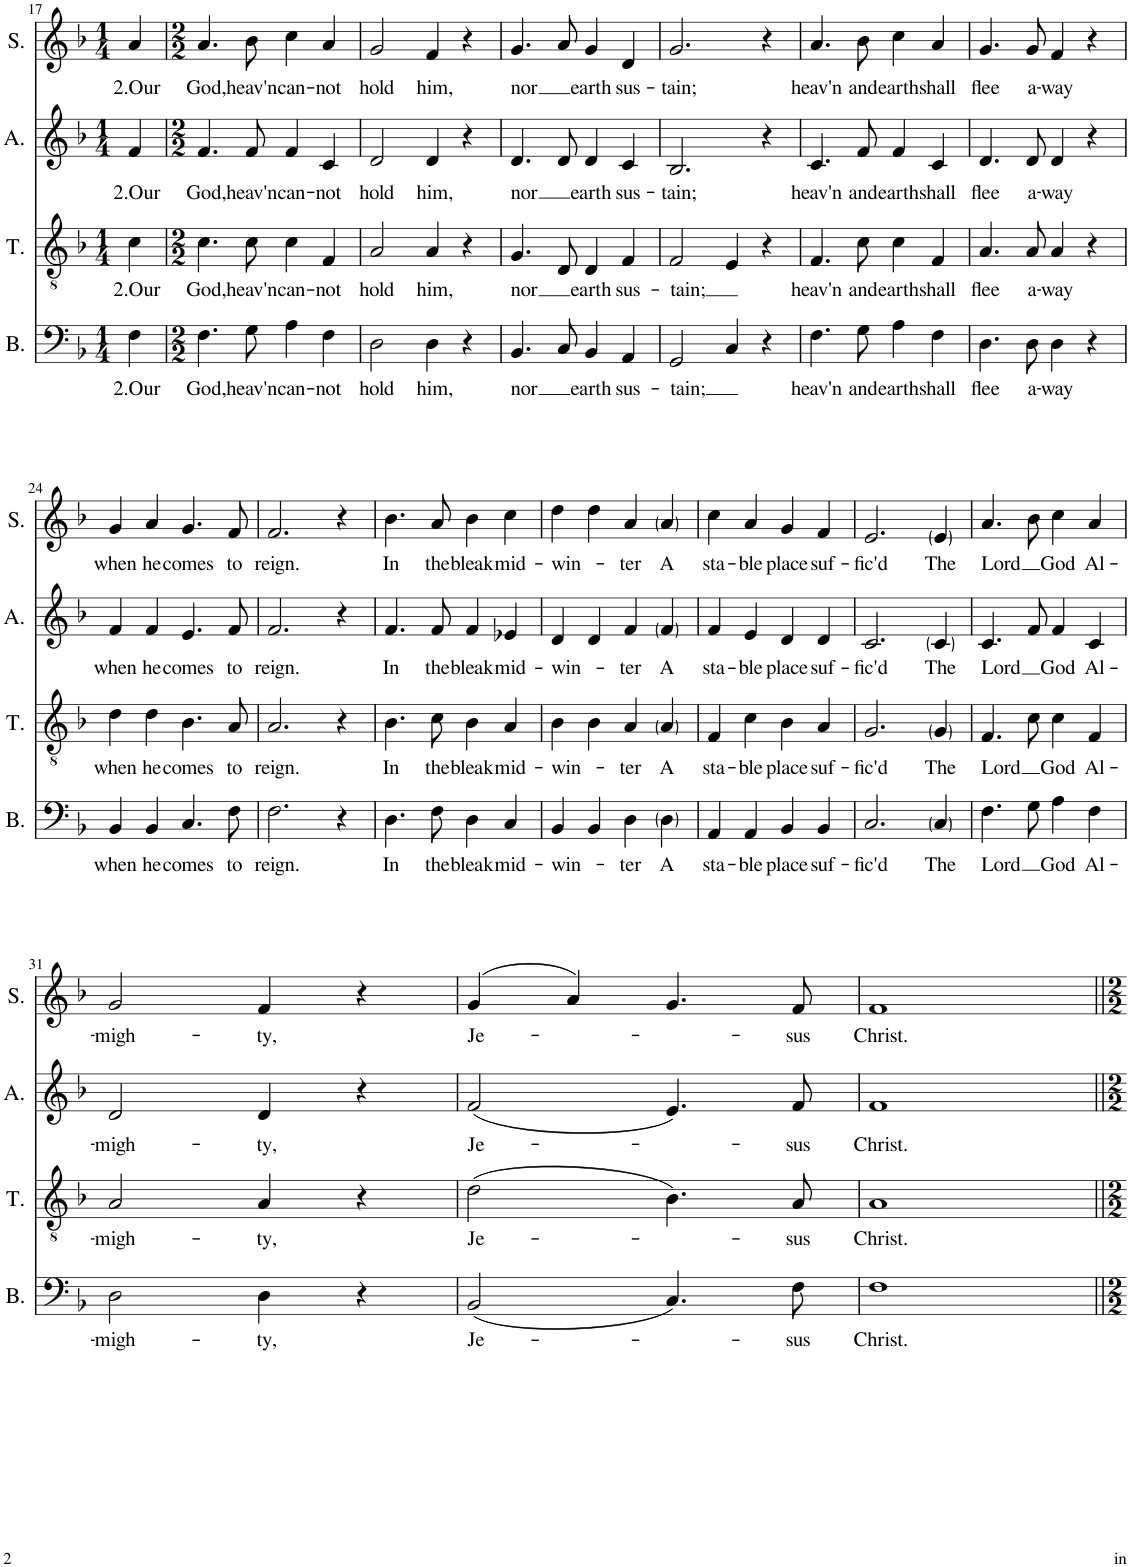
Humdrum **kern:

**kern	**text	**kern	**text	**kern	**text	**kern	**text
*part4	*part4	*part3	*part3	*part2	*part2	*part1	*part1
*staff4	*staff4	*staff3	*staff3	*staff2	*staff2	*staff1	*staff1
*I"Basse	*	*I"Ténor	*	*I"Alto	*	*I"Soprano	*
*I'B.	*	*I'T.	*	*I'A.	*	*I'S.	*
!!LO:PB:g=z
*clefF4	*	*clefGv2	*	*clefG2	*	*clefG2	*
*k[b-]	*	*k[b-]	*	*k[b-]	*	*k[b-]	*
*M1/4	*	*M1/4	*	*M1/4	*	*M1/4	*
=17	=17	=17	=17	=17	=17	=17	=17
!	!LO:LY:b	!	!LO:LY:b	!	!LO:LY:b	!	!LO:LY:b
4F\	2.Our	4c\	2.Our	4f/	2.Our	4a/	2.Our
=18	=18	=18	=18	=18	=18	=18	=18
*M2/2	*	*M2/2	*	*M2/2	*	*M2/2	*
!	!LO:LY:b	!	!LO:LY:b	!	!LO:LY:b	!	!LO:LY:b
4.F\	God,	4.c\	God,	4.f/	God,	4.a/	God,
!	!LO:LY:b	!	!LO:LY:b	!	!LO:LY:b	!	!LO:LY:b
8G\	heav'n	8c\	heav'n	8f/	heav'n	8b-\	heav'n
!	!LO:LY:b	!	!LO:LY:b	!	!LO:LY:b	!	!LO:LY:b
4A\	can-	4c\	can-	4f/	can-	4cc\	can-
!	!LO:LY:b	!	!LO:LY:b	!	!LO:LY:b	!	!LO:LY:b
4F\	-not	4F/	-not	4c/	-not	4a/	-not
=19	=19	=19	=19	=19	=19	=19	=19
!	!LO:LY:b	!	!LO:LY:b	!	!LO:LY:b	!	!LO:LY:b
2D\	hold	2A/	hold	2d/	hold	2g/	hold
!	!LO:LY:b	!	!LO:LY:b	!	!LO:LY:b	!	!LO:LY:b
4D\	him,	4A/	him,	4d/	him,	4f/	him,
4r	.	4r	.	4r	.	4r	.
=20	=20	=20	=20	=20	=20	=20	=20
!	!LO:LY:b	!	!LO:LY:b	!	!LO:LY:b	!	!LO:LY:b
4.BB-/	nor	4.G/	nor	4.d/	nor	4.g/	nor
8C/	.	8D/	.	8d/	.	8a/	.
!	!LO:LY:b	!	!LO:LY:b	!	!LO:LY:b	!	!LO:LY:b
4BB-/	earth	4D/	earth	4d/	earth	4g/	earth
!	!LO:LY:b	!	!LO:LY:b	!	!LO:LY:b	!	!LO:LY:b
4AA/	sus-	4F/	sus-	4c/	sus-	4d/	sus-
=21	=21	=21	=21	=21	=21	=21	=21
!	!LO:LY:b	!	!LO:LY:b	!	!LO:LY:b	!	!LO:LY:b
2GG/	-tain;	2F/	-tain;	2.B-/	-tain;	2.g/	-tain;
4C/	.	4E/	.	.	.	.	.
4r	.	4r	.	4r	.	4r	.
=22	=22	=22	=22	=22	=22	=22	=22
!	!LO:LY:b	!	!LO:LY:b	!	!LO:LY:b	!	!LO:LY:b
4.F\	heav'n	4.F/	heav'n	4.c/	heav'n	4.a/	heav'n
!	!LO:LY:b	!	!LO:LY:b	!	!LO:LY:b	!	!LO:LY:b
8G\	and	8c\	and	8f/	and	8b-\	and
!	!LO:LY:b	!	!LO:LY:b	!	!LO:LY:b	!	!LO:LY:b
4A\	earth	4c\	earth	4f/	earth	4cc\	earth
!	!LO:LY:b	!	!LO:LY:b	!	!LO:LY:b	!	!LO:LY:b
4F\	shall	4F/	shall	4c/	shall	4a/	shall
=23	=23	=23	=23	=23	=23	=23	=23
!	!LO:LY:b	!	!LO:LY:b	!	!LO:LY:b	!	!LO:LY:b
4.D\	flee	4.A/	flee	4.d/	flee	4.g/	flee
!	!LO:LY:b	!	!LO:LY:b	!	!LO:LY:b	!	!LO:LY:b
8D\	a-	8A/	a-	8d/	a-	8g/	a-
!	!LO:LY:b	!	!LO:LY:b	!	!LO:LY:b	!	!LO:LY:b
4D\	-way	4A/	-way	4d/	-way	4f/	-way
4r	.	4r	.	4r	.	4r	.
!!LO:LB:g=z
=24	=24	=24	=24	=24	=24	=24	=24
!	!LO:LY:b	!	!LO:LY:b	!	!LO:LY:b	!	!LO:LY:b
4BB-/	when	4d\	when	4f/	when	4g/	when
!	!LO:LY:b	!	!LO:LY:b	!	!LO:LY:b	!	!LO:LY:b
4BB-/	he	4d\	he	4f/	he	4a/	he
!	!LO:LY:b	!	!LO:LY:b	!	!LO:LY:b	!	!LO:LY:b
4.C/	comes	4.B-\	comes	4.e/	comes	4.g/	comes
!	!LO:LY:b	!	!LO:LY:b	!	!LO:LY:b	!	!LO:LY:b
8F\	to	8A/	to	8f/	to	8f/	to
=25	=25	=25	=25	=25	=25	=25	=25
!	!LO:LY:b	!	!LO:LY:b	!	!LO:LY:b	!	!LO:LY:b
2.F\	reign.	2.A/	reign.	2.f/	reign.	2.f/	reign.
4r	.	4r	.	4r	.	4r	.
=26	=26	=26	=26	=26	=26	=26	=26
!	!LO:LY:b	!	!LO:LY:b	!	!LO:LY:b	!	!LO:LY:b
4.D\	In	4.B-\	In	4.f/	In	4.b-\	In
!	!LO:LY:b	!	!LO:LY:b	!	!LO:LY:b	!	!LO:LY:b
8F\	the	8c\	the	8f/	the	8a/	the
!	!LO:LY:b	!	!LO:LY:b	!	!LO:LY:b	!	!LO:LY:b
4D\	bleak	4B-\	bleak	4f/	bleak	4b-\	bleak
!	!LO:LY:b	!	!LO:LY:b	!	!LO:LY:b	!	!LO:LY:b
4C/	mid-	4A/	mid-	4e-X/	mid-	4cc\	mid-
=27	=27	=27	=27	=27	=27	=27	=27
!	!LO:LY:b	!	!LO:LY:b	!	!LO:LY:b	!	!LO:LY:b
4BB-/	-win-	4B-\	-win-	4d/	-win-	4dd\	-win-
4BB-/	.	4B-\	.	4d/	.	4dd\	.
!	!LO:LY:b	!	!LO:LY:b	!	!LO:LY:b	!	!LO:LY:b
4D\	-ter	4A/	-ter	4f/	-ter	4a/	-ter
!	!LO:LY:b	!	!LO:LY:b	!	!LO:LY:b	!	!LO:LY:b
4D\	A	4A/	A	4f/	A	4a/	A
=28	=28	=28	=28	=28	=28	=28	=28
!	!LO:LY:b	!	!LO:LY:b	!	!LO:LY:b	!	!LO:LY:b
4AA/	sta-	4F/	sta-	4f/	sta-	4cc\	sta-
!	!LO:LY:b	!	!LO:LY:b	!	!LO:LY:b	!	!LO:LY:b
4AA/	-ble	4c\	-ble	4e/	-ble	4a/	-ble
!	!LO:LY:b	!	!LO:LY:b	!	!LO:LY:b	!	!LO:LY:b
4BB-/	place	4B-\	place	4d/	place	4g/	place
!	!LO:LY:b	!	!LO:LY:b	!	!LO:LY:b	!	!LO:LY:b
4BB-/	suf-	4A/	suf-	4d/	suf-	4f/	suf-
=29	=29	=29	=29	=29	=29	=29	=29
!	!LO:LY:b	!	!LO:LY:b	!	!LO:LY:b	!	!LO:LY:b
2.C/	-fic'd	2.G/	-fic'd	2.c/	-fic'd	2.e/	-fic'd
!	!LO:LY:b	!	!LO:LY:b	!	!LO:LY:b	!	!LO:LY:b
4C/	The	4G/	The	4c/	The	4e/	The
=30	=30	=30	=30	=30	=30	=30	=30
!	!LO:LY:b	!	!LO:LY:b	!	!LO:LY:b	!	!LO:LY:b
4.F\	Lord	4.F/	Lord	4.c/	Lord	4.a/	Lord
8G\	.	8c\	.	8f/	.	8b-\	.
!	!LO:LY:b	!	!LO:LY:b	!	!LO:LY:b	!	!LO:LY:b
4A\	God	4c\	God	4f/	God	4cc\	God
!	!LO:LY:b	!	!LO:LY:b	!	!LO:LY:b	!	!LO:LY:b
4F\	Al-	4F/	Al-	4c/	Al-	4a/	Al-
!!LO:LB:g=z
=31	=31	=31	=31	=31	=31	=31	=31
!	!LO:LY:b	!	!LO:LY:b	!	!LO:LY:b	!	!LO:LY:b
2D\	-migh-	2A/	-migh-	2d/	-migh-	2g/	-migh-
!	!LO:LY:b	!	!LO:LY:b	!	!LO:LY:b	!	!LO:LY:b
4D\	-ty,	4A/	-ty,	4d/	-ty,	4f/	-ty,
4r	.	4r	.	4r	.	4r	.
=32	=32	=32	=32	=32	=32	=32	=32
!	!LO:LY:b	!	!LO:LY:b	!	!LO:LY:b	!	!LO:LY:b
(2BB-/	Je-	(2d\	Je-	(2f/	Je-	(>4g/	Je-
.	.	.	.	.	.	4a/)	.
4.C/)	.	4.B-\)	.	4.e/)	.	4.g/	.
!	!LO:LY:b	!	!LO:LY:b	!	!LO:LY:b	!	!LO:LY:b
8F\	-sus	8A/	-sus	8f/	-sus	8f/	-sus
=33	=33	=33	=33	=33	=33	=33	=33
!	!LO:LY:b	!	!LO:LY:b	!	!LO:LY:b	!	!LO:LY:b
1F	Christ.	1A	Christ.	1f	Christ.	1f	Christ.
=||	=||	=||	=||	=||	=||	=||	=||
*-	*-	*-	*-	*-	*-	*-	*-
